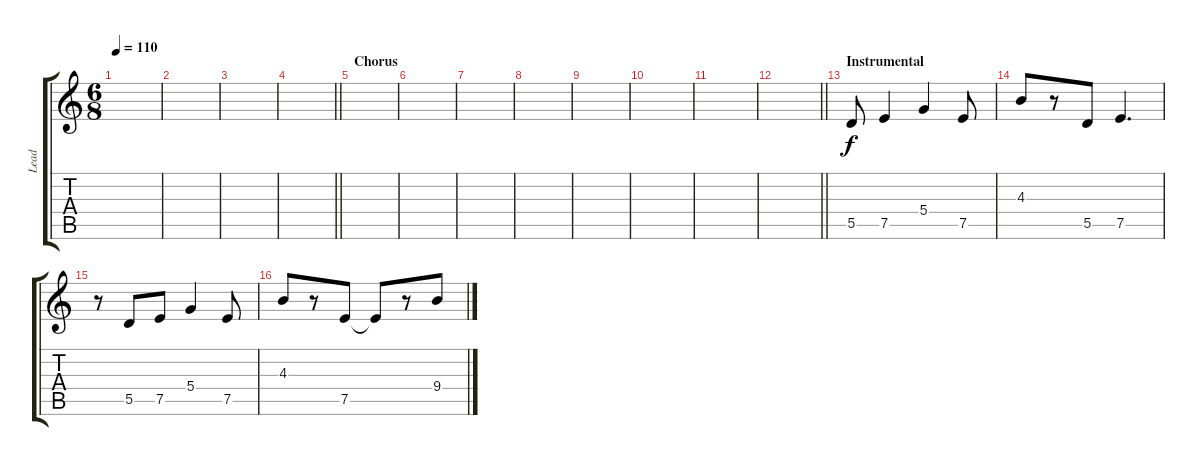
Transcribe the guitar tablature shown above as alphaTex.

\track ("Lead" "Lead") {instrument distortionguitar}
\staff {score tabs}
\tuning (E4 B3 G3 D3 A2 E2) {hide}
\ts (6 8)
\tempo 110
\clef g2
\ks c
|
|
|
\barLineRight lightlight
|
\section ("" "Chorus")
|
|
|
|
|
|
|
\barLineRight lightlight
|
\section ("" "Instrumental")
5.5.8 7.5.4 5.4.4 7.5.8 |
4.3.8 r.8 5.5.8 7.5.4{d} |
r.8 5.5.8 7.5.8 5.4.4 7.5.8 |
4.3.8 r.8 7.5.8 7.5{t}.8 r.8 9.4.8
